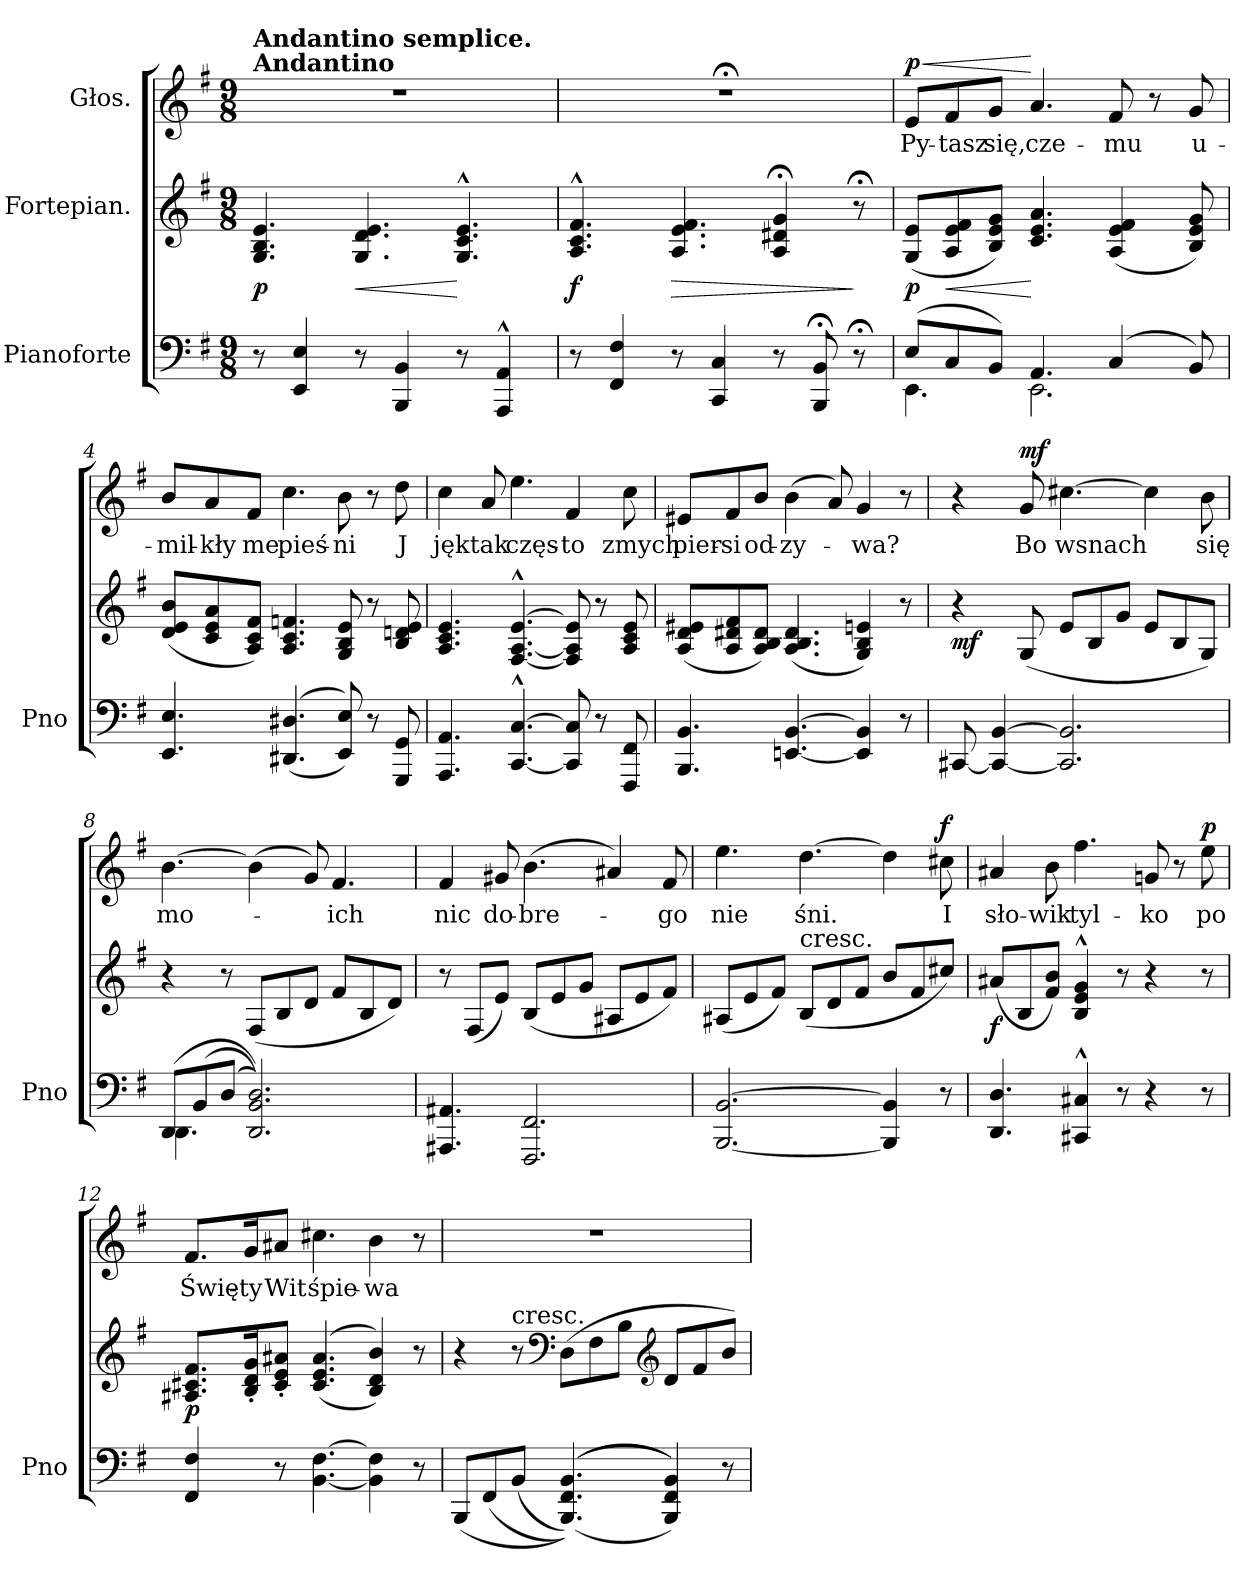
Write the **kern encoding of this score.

**kern	**kern	**dynam	**kern	**text	**dynam
*part3	*part2	*part2	*part1	*part1	*part1
*staff3	*staff2	*staff2	*staff1	*staff1	*staff1
*I"Pianoforte	*I"Fortepian.	*	*I"Głos.	*	*
*I'Pno	*	*	*	*	*
*clefF4	*clefG2	*	*clefG2	*	*
*k[f#]	*k[f#]	*	*k[f#]	*	*
*e:	*e:	*	*e:	*	*
*M9/8	*M9/8	*	*M9/8	*	*
=1	=1	=1	=1	=1	=1
!	!	!	!LO:TX:a:B:t=Andantino	!	!
!	!	!	!LO:TX:a:B:t=Andantino semplice.	!	!
8r	4.G/ 4.B/ 4.e/	p	8%9r	.	.
4EE/ 4E/	.	.	.	.	.
!	!	!LO:HP:b	!	!	!
8r	4.G/ 4.d/ 4.e/	<	.	.	.
4BBB/ 4BB/	.	.	.	.	.
8r	4.G^^/ 4.c^^/ 4.e^^/	[	.	.	.
4AAA^^/ 4AA^^/	.	.	.	.	.
=2	=2	=2	=2	=2	=2
8r	4.A^^/ 4.c^^/ 4.f#^^/	f	8%9r;<	.	.
4FF#/ 4F#/	.	.	.	.	.
!	!	!LO:HP:b	!	!	!
8r	4.A/ 4.e/ 4.f#/	>	.	.	.
4CC/ 4C/	.	.	.	.	.
8r	4A;</ 4d#X;</ 4g;</	.	.	.	.
8BBB;</ 8BB;</	.	.	.	.	.
8r;<	8r;<	]	.	.	.
=3	=3	=3	=3	=3	=3
*^	*	*	*	*	*
!	!	!	!	!	!	!LO:HP:a
!	!	!	!	!	!	!LO:DY:n=1:a
(8E/L	4.EE\	(8G/ 8e/L	p	8e/L	Py-	< p
!	!	!	!LO:HP:b	!	!	!
8C/	.	8A/ 8e/ 8f#/	<	8f#/	-tasz	.
8BB/J)	.	8B/ 8e/ 8g/J)	.	8g/J	się,	.
4.AA/	2.EE\	4.c/ 4.e/ 4.a/	[	4.a/	cze-	[
(4C/	.	(4A/ 4e/ 4f#/	.	8f#/	-mu	.
.	.	.	.	8r	.	.
8BB/)	.	8B/ 8e/ 8g/)	.	8g/	u-	.
*v	*v	*	*	*	*	*
=4	=4	=4	=4	=4	=4
4.EE/ 4.E/	(8d/ 8e/ 8b/L	.	8b/L	-mil-	.
.	8c/ 8e/ 8a/	.	8a/	-kły	.
.	8A/ 8c/ 8f#/J)	.	8f#/J	me	.
(<(>4.DD#X/ 4.D#X/	4.A/ 4.c/ 4.fn/	.	4.cc\	pieś-	.
8EE/ 8E/))	8G/ 8B/ 8e/	.	8b\	-ni	.
8r	8r	.	8r	.	.
8GGG/ 8GG/	8B/ 8dn/ 8e/	.	8dd\	J	.
=5	=5	=5	=5	=5	=5
4.AAA/ 4.AA/	4.A/ 4.c/ 4.e/	.	4cc\	jęk	.
.	.	.	8a/	tak	.
[4.CC^^/ [4.C^^/	[4.F#^^/ [4.A^^/ [4.e^^/	.	4.ee\	częs-	.
8CC]/ 8C]/	8F#]/ 8A]/ 8e]/	.	4f#/	-to	.
8r	8r	.	.	.	.
8FFF#/ 8FF#/	8A/ 8c/ 8e/	.	8cc\	zmych	.
=6	=6	=6	=6	=6	=6
4.BBB/ 4.BB/	(8A/ 8d/ 8e#X/L	.	8e#X/L	pier-	.
.	8A/ 8d#X/ 8f#/	.	8f#/	-si	.
.	8A/ 8B/ 8d#/J)	.	8b/J	od-	.
[4.EEn/ [4.BB/	(4.A/ 4.B/ 4.d#/	.	(4b\	-zy-	.
.	.	.	8a/)	.	.
4EE]/ 4BB]/	4G/ 4B/ 4en/)	.	4g/	-wa?	.
8r	8r	.	8r	.	.
=7	=7	=7	=7	=7	=7
[8CC#X/	4r	mf	4r	.	.
4CC#_/ [4BB/	.	.	.	.	.
!	!	!	!	!	!LO:DY:a
.	(8G/	.	8g/	Bo	mf
2.CC#]/ 2.BB]/	8e/L	.	[4.cc#X\	wsnach	.
.	8B/	.	.	.	.
.	8g/J	.	.	.	.
.	8e/L	.	4cc#\]	.	.
.	8B/	.	.	.	.
.	8G/J)	.	8b\	się	.
=8	=8	=8	=8	=8	=8
*^	*	*	*	*	*
(<8DD/L	4.DD\	4r	.	[4.b\	mo-	.
(<8BB/	.	.	.	.	.	.
(8D/J	.	8r	.	.	.	.
2.DD/ 2.BB/ 2.D/)))	2.ryy	(8F#/L	.	(4b\]	.	.
.	.	8B/	.	.	.	.
.	.	8d/J	.	8g/)	.	.
.	.	8f#/L	.	4.f#/	-ich	.
.	.	8B/	.	.	.	.
.	.	8d/J)	.	.	.	.
*v	*v	*	*	*	*	*
=9	=9	=9	=9	=9	=9
4.AAA#X/ 4.AA#X/	8r	.	4f#/	nic	.
.	(8F#/L	.	.	.	.
.	8e/J)	.	8g#X/	do-	.
2.FFF#/ 2.FF#/	(8B/L	.	(4.b\	-bre-	.
.	8e/	.	.	.	.
.	8g/J	.	.	.	.
.	8A#X/L	.	4a#X/)	.	.
.	8e/	.	.	.	.
.	8f#/J)	.	8f#/	-go	.
=10	=10	=10	=10	=10	=10
[2.BBB/ [2.BB/	(8A#X/L	.	4.ee\	nie	.
.	8e/	.	.	.	.
.	8f#/J)	.	.	.	.
!	!LO:TX:t=cresc.	!	!	!	!
.	(8B/L	.	[4.dd\	śni.	.
.	8d/	.	.	.	.
.	8f#/J	.	.	.	.
4BBB]/ 4BB]/	8b/L	.	4dd\]	.	.
.	8f#/	.	.	.	.
!	!	!	!	!	!LO:DY:a
8r	8cc#X/J)	.	8cc#X\	I	f
=11	=11	=11	=11	=11	=11
4.DD/ 4.D/	(8a#X/L	f	4a#X/	sło-	.
.	8B/	.	.	.	.
.	8f#/ 8b/J)	.	8b\	-wik	.
4CC#X^^/ 4C#X^^/	4B^^/ 4e^^/ 4g^^/	.	4.ff#\	tyl-	.
8r	8r	.	.	.	.
4r	4r	.	8gn/	-ko	.
.	.	.	8r	.	.
!	!	!	!	!	!LO:DY:a
8r	8r	.	8ee\	po	p
=12	=12	=12	=12	=12	=12
4FF#/ 4F#/	8.A#X/ 8.c#X/ 8.f#/L	p	8.f#/L	Świę-	.
.	16B'/ 16d'/ 16g'/K	.	16g/K	-ty	.
8r	8c#'/ 8e'/ 8a#X'/J	.	8a#X/J	Wit	.
[4.BB\ [4.F#\	(<(>4.c#/ 4.e/ 4.a#/	.	4.cc#X\	śpie-	.
4BB]\ 4F#]\	4B/ 4d/ 4b/))	.	4b\	-wa	.
8r	8r	.	8r	.	.
=13	=13	=13	=13	=13	=13
(8BBB/L	4r	.	8%9r	.	.
(8FF#/	.	.	.	.	.
!	!LO:TX:t=cresc.	!	!	!	!
(8BB/J	8r	.	.	.	.
*	*clefF4	*	*	*	*
(<(>(>4.BBB/ 4.FF#/ 4.BB/)))	(8D\L	.	.	.	.
.	8F#\	.	.	.	.
.	8B\J	.	.	.	.
*	*clefG2	*	*	*	*
4BBB/ 4FF#/ 4BB/)))	8d/L	.	.	.	.
.	8f#/	.	.	.	.
8r	8b/J)	.	.	.	.
=	=	=	=	=	=
*-	*-	*-	*-	*-	*-
